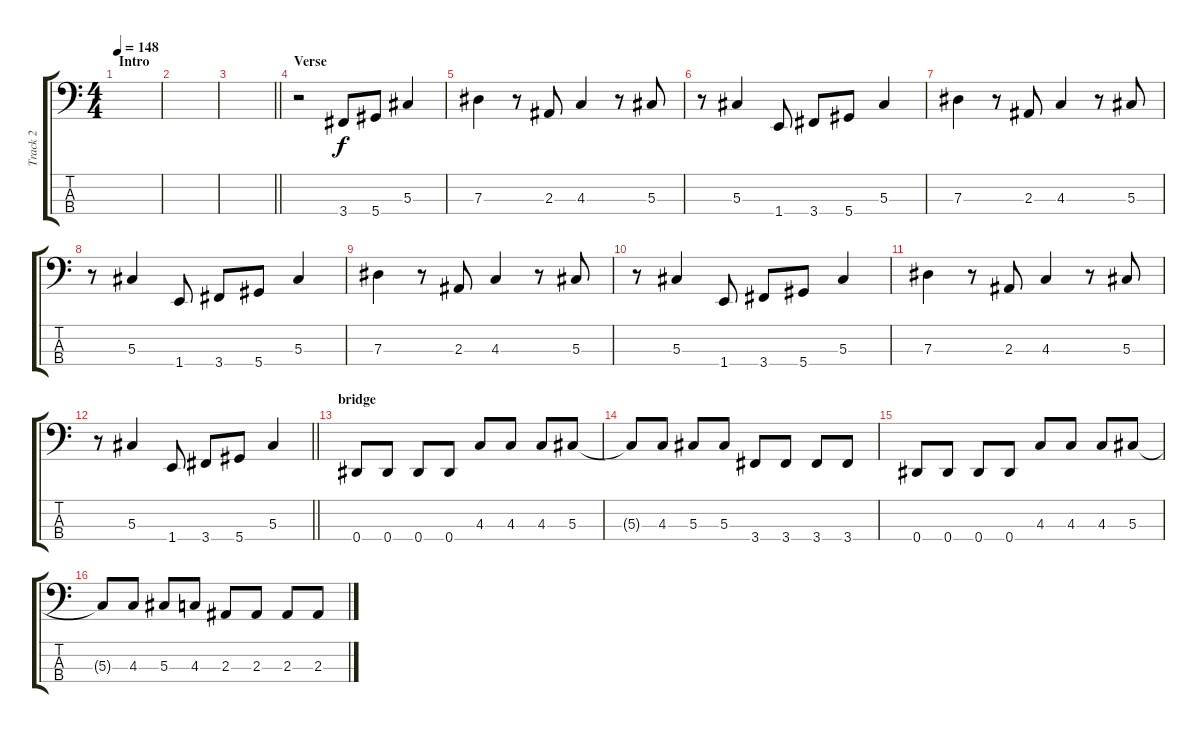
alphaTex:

\track ("Track 2" "Track 2") {instrument electricbassfinger}
\staff {score tabs}
\tuning (Gb2 Db2 Ab1 Eb1) {hide}
\ts (4 4)
\section ("" "Intro")
\tempo 148
\clef f4
\ks c
|
|
\barLineRight lightlight
|
\section ("" "Verse")
r.2 3.4.8 5.4.8 5.3.4 |
7.3.4 r.8 2.3.8 4.3.4 r.8 5.3.8 |
r.8 5.3.4 1.4.8 3.4.8 5.4.8 5.3.4 |
7.3.4 r.8 2.3.8 4.3.4 r.8 5.3.8 |
r.8 5.3.4 1.4.8 3.4.8 5.4.8 5.3.4 |
7.3.4 r.8 2.3.8 4.3.4 r.8 5.3.8 |
r.8 5.3.4 1.4.8 3.4.8 5.4.8 5.3.4 |
7.3.4 r.8 2.3.8 4.3.4 r.8 5.3.8 |
\barLineRight lightlight
r.8 5.3.4 1.4.8 3.4.8 5.4.8 5.3.4 |
\section ("" "bridge")
0.4.8 0.4.8 0.4.8 0.4.8 4.3.8 4.3.8 4.3.8 5.3.8 |
5.3{t}.8 4.3.8 5.3.8 5.3.8 3.4.8 3.4.8 3.4.8 3.4.8 |
0.4.8 0.4.8 0.4.8 0.4.8 4.3.8 4.3.8 4.3.8 5.3.8 |
5.3{t}.8 4.3.8 5.3.8 4.3.8 2.3.8 2.3.8 2.3.8 2.3.8
